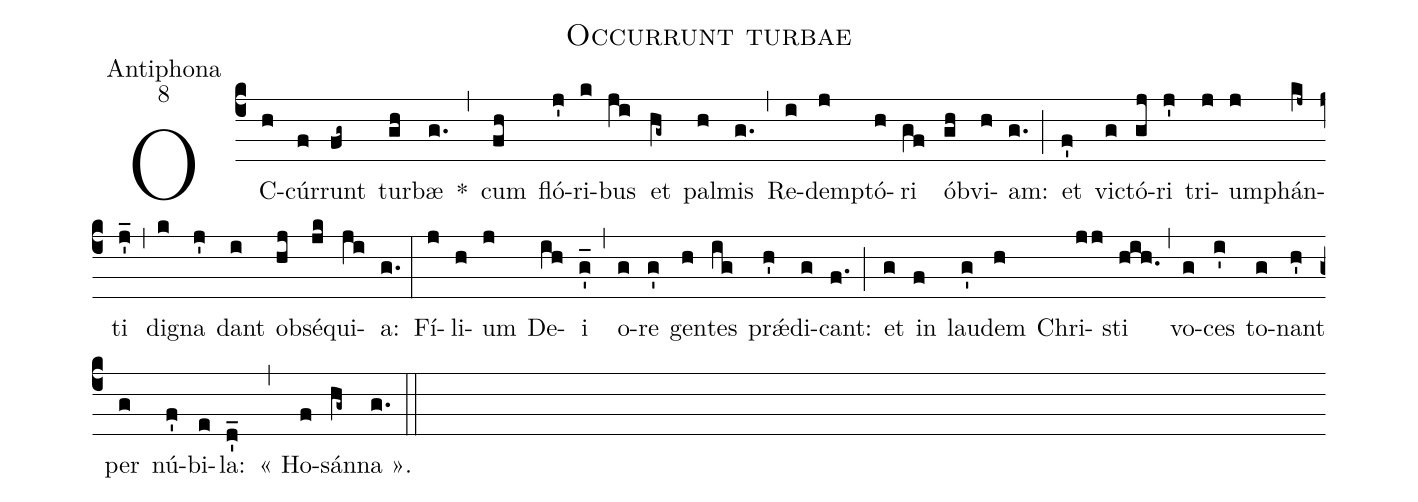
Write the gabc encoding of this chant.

name:Occurrunt turbae;
office-part:Antiphona;
mode:8;
%%
(c4) OC(h)cúr(f)runt(fg~) tur(gh)bæ(g.) *(,) cum(fh) fló(j')ri(k)bus(ji) et(hg~) pal(h)mis(g.) (,) Re(i)dem(j)ptó(h)ri(gf) ób(gh)vi(h)am:(g.) (;) et(f') vi(g)ctó(gj)ri(j') tri(j)um(j)phán(kj~)ti(j'_) (,) di(k)gna(j') dant(i) ob(hj)sé(jk)qui(ji)a:(g.) (:) Fí(j)li(h)um(j) De(ih)i(g'_) (,) o(g)re(g') gen(h)tes(ig) pr<sp>'æ</sp>(h')di(g)cant:(f.) (;) et(g) in(f) lau(g')dem(h) Chri(jj)sti(hih.) (,) vo(g)ces(i') to(g)nant(h') per(g) nú(f')bi(e)la:(d'_) (,) « Ho(f)sán(hg~)na ».(g.) (::)
